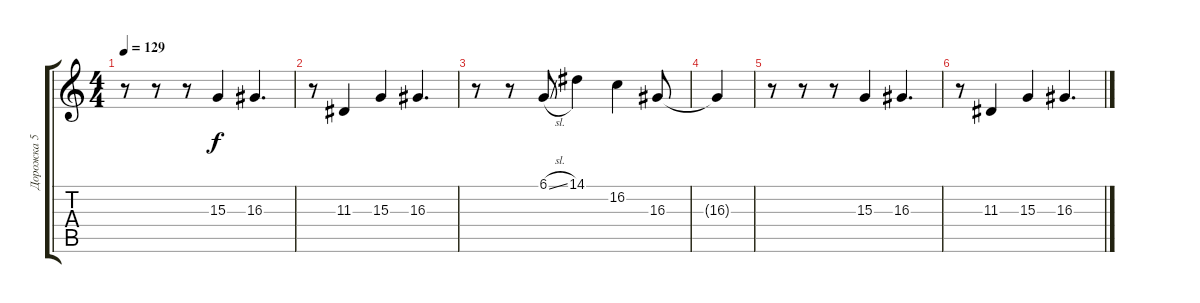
\track ("Дорожка 5" "Дорожка 5") {instrument lead1square}
\staff {score tabs}
\tuning (Db4 Ab3 E3 B2 Gb2 Db2) {hide}
\ts (4 4)
\tempo 129
\clef g2
\ks c
r.8{dy f} r.8 r.8 15.3.4 16.3.4{d} |
r.8 11.3.4 15.3.4 16.3.4{d} |
r.8 r.8 6.1{sl}.8 14.1.4 16.2.4 16.3.8 |
16.3{t}.4 |
r.8 r.8 r.8 15.3.4 16.3.4{d} |
r.8 11.3.4 15.3.4 16.3.4{d}
